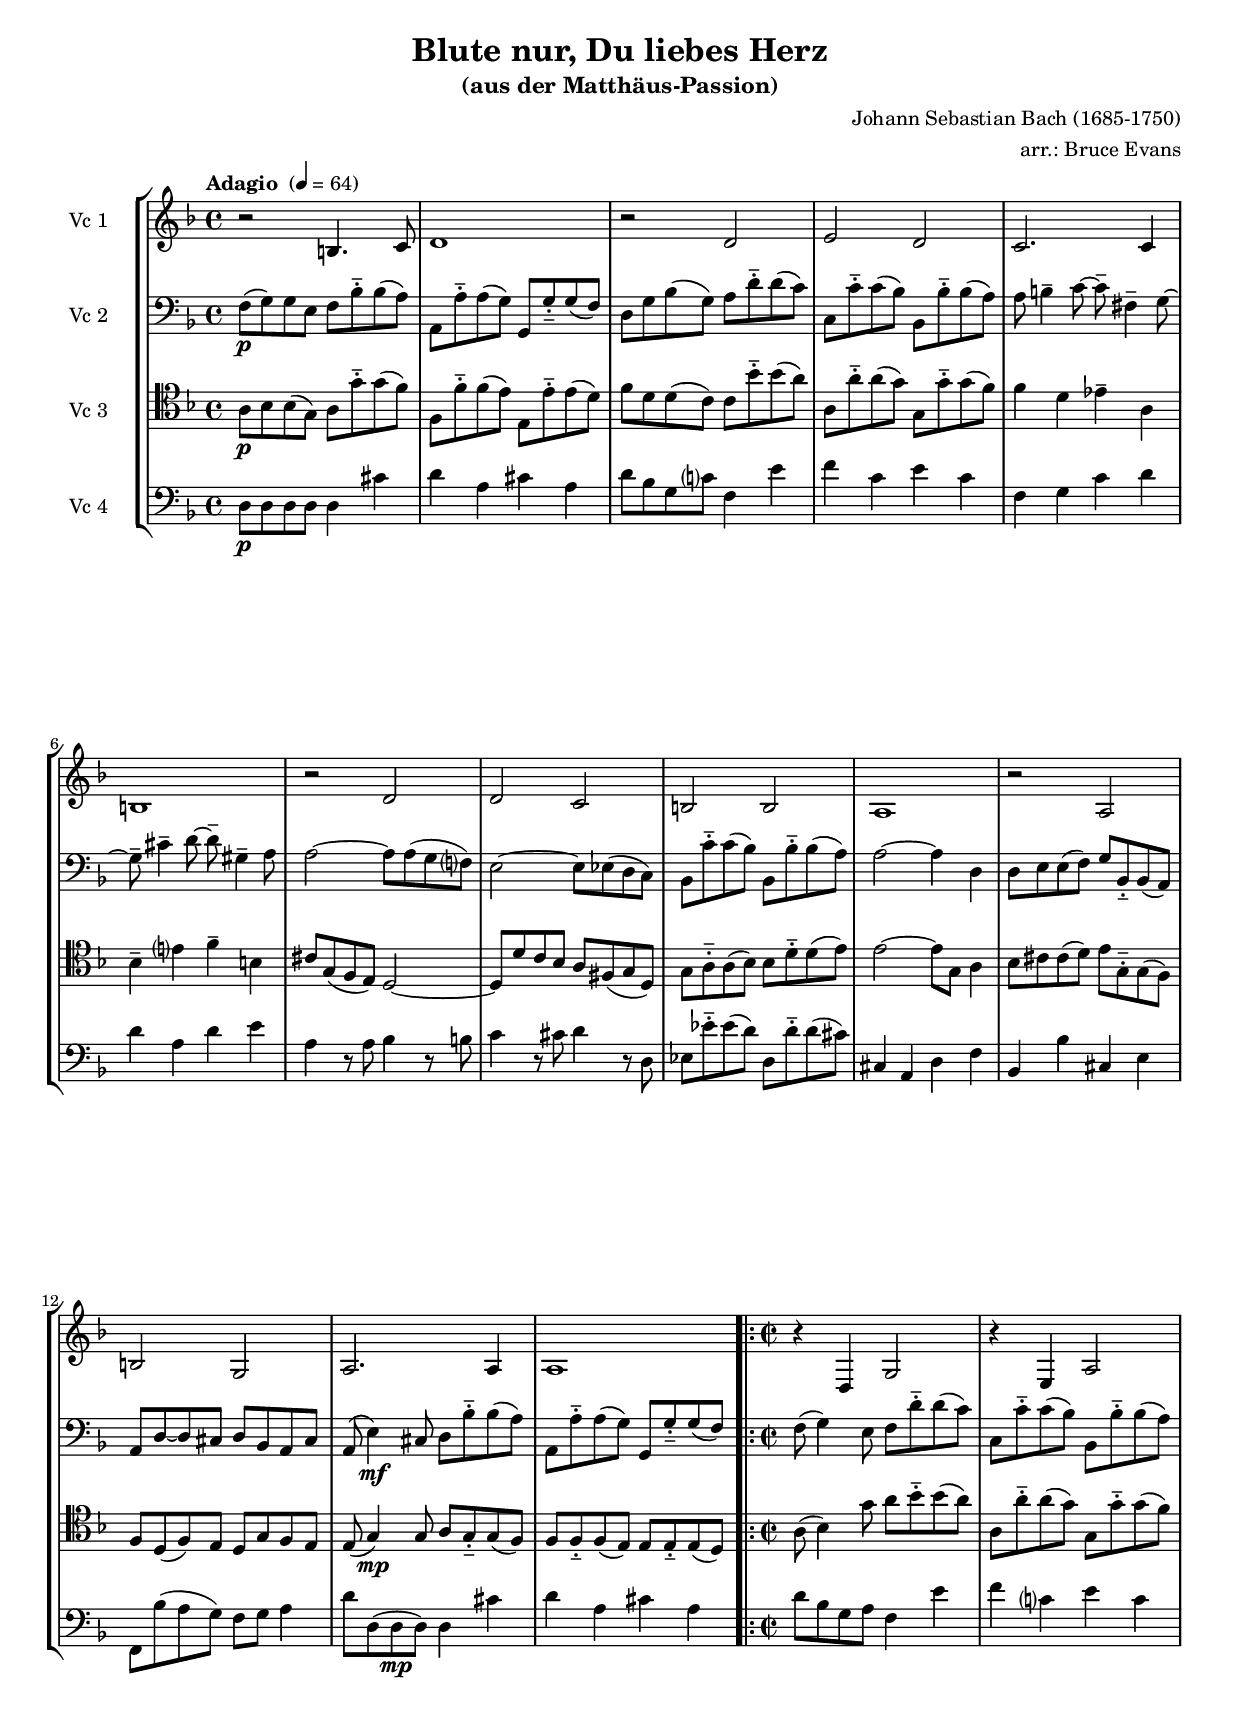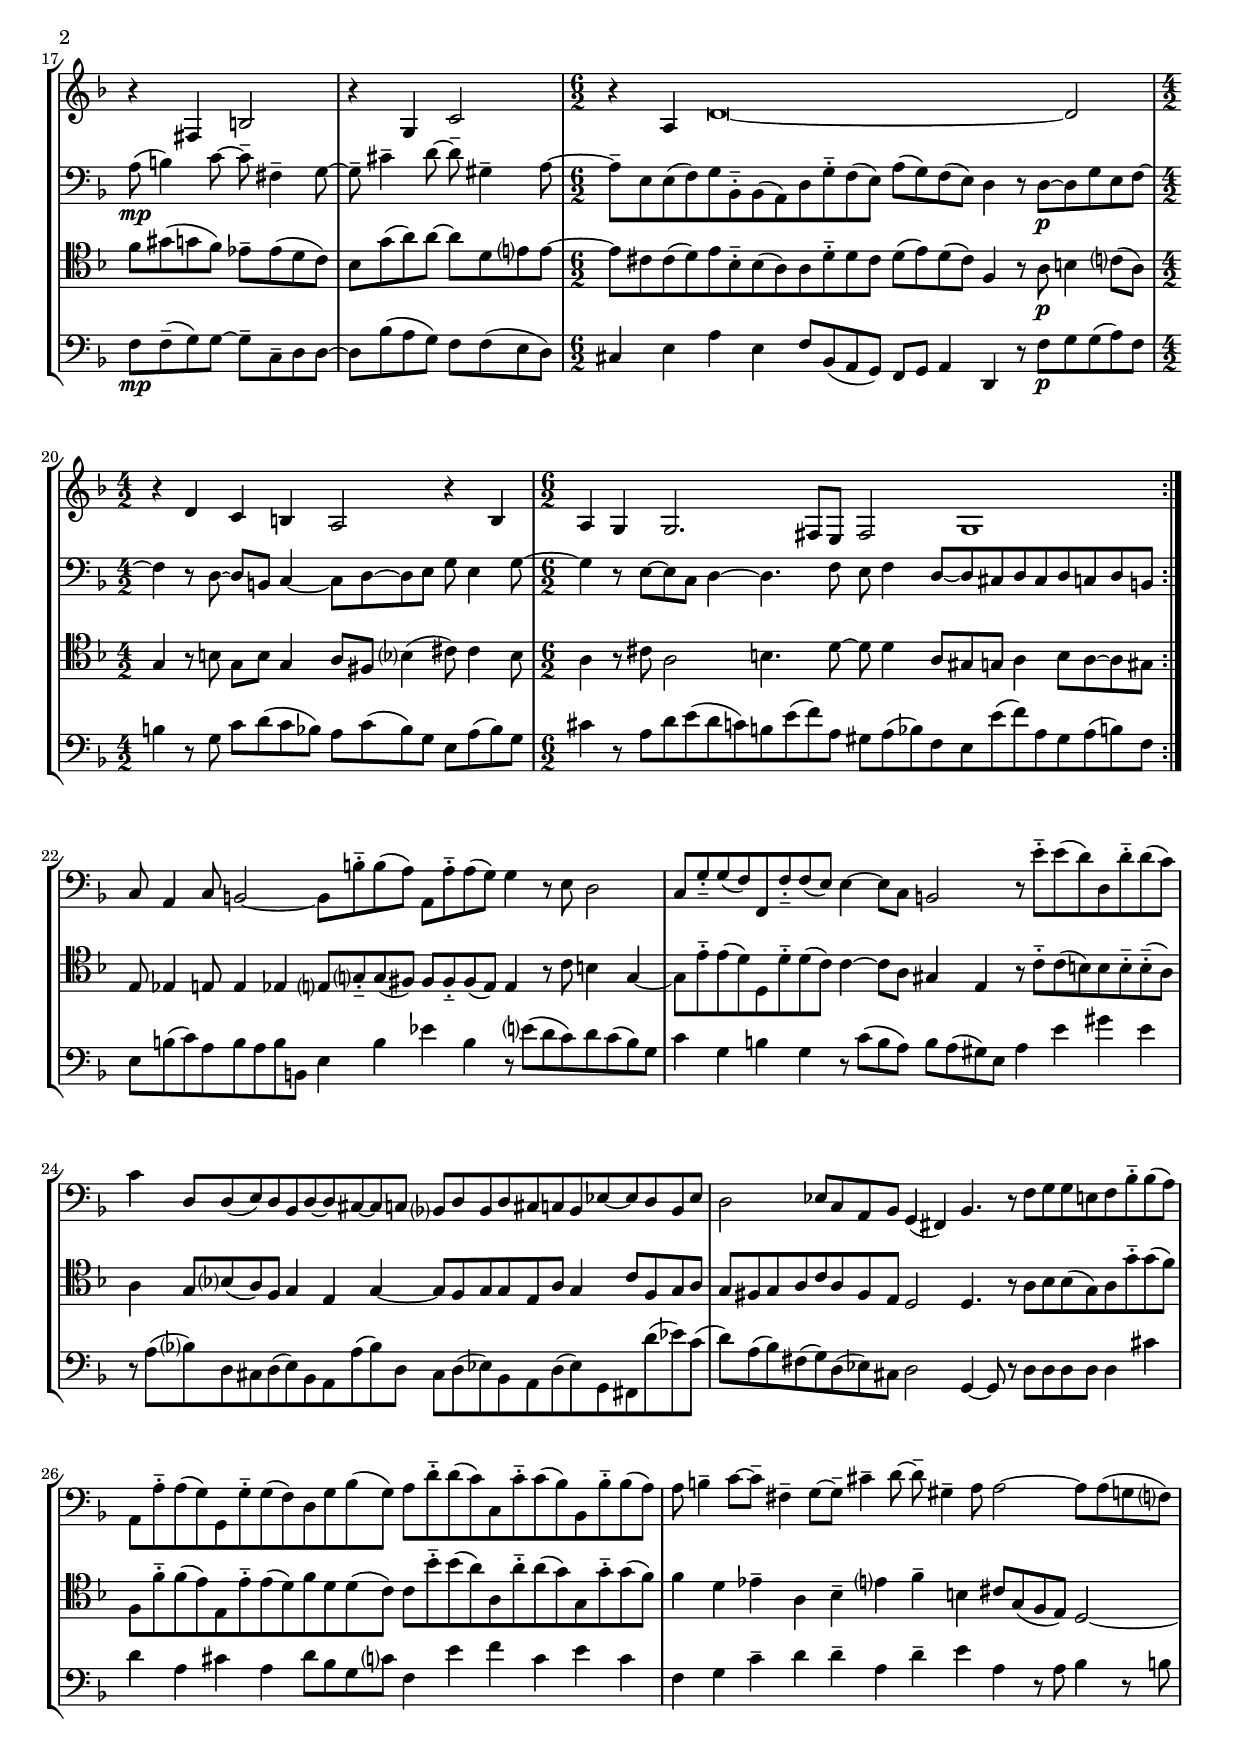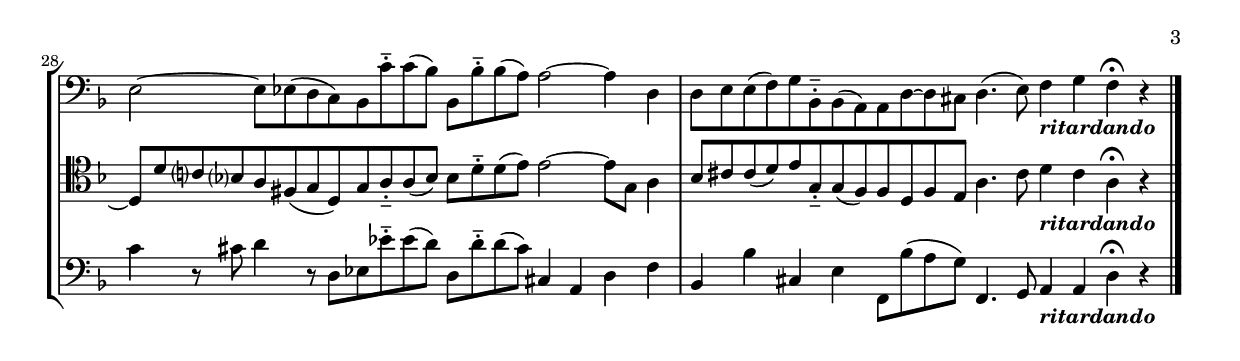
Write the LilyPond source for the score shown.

\version "2.12.3"
\include "deutsch.ly"

#(set-global-staff-size 17.5)

\header {
  title = "Blute nur, Du liebes Herz"
  subtitle = "(aus der Matthäus-Passion)"
  composer = "Johann Sebastian Bach (1685-1750)"
  arranger = "arr.: Bruce Evans"
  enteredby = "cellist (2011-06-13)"
}

voiceconsts = {
 \key f \major
 \time 4/4
 \clef "bass"
% \clef "treble"
% \numericTimeSignature
 \compressFullBarRests
 \tempo "Adagio " 4=64
}

%minstr = "harpsichord"
%minstr = "clarinet"
%minstr = "accordion"
minstr = "bassoon"

cant = \markup \bold \italic "Cantabile"
rit  = \markup \bold \italic "ritardando"

\include "v1.ily"
vb = \relative c'' {
   \voiceconsts

   f8(\p g) g e f b---. b( a)
   a, a'---. a( g) g, g'---. g( f)
   d g b( g) a d---. d( c)
   c, c'---. c( b) b, b'---. b( a)

   a h4-- c8~ c-- fis,4-- g8~
   g-- cis4-- d8~ d-- gis,4-- a8
   a2~ a8 a( g f?)
   e2~ e8 es( d c)
   b c'---. c( b) b, b'---. b( a)

   a2~ a4 d,
   d8 e e( f) g b,---. b( a)
   a d~ d cis d b a cis
   a( e'4)\mf cis8 d b'---. b( a)
   a, a'---. a( g) g, g'---. g( f)

   f( g4) e8 f d'---. d( c)
   c, c'---. c( b) b, b'---. b( a)
   a(\mp h4) c8~ c-- fis,4-- g8~
   g-- cis4-- d8~ d-- gis,4-- a8~
   a-- e e( f) g b,---. b( a)

   d g---. f( e) a( g) f( e)
   d4 r8 d~\p d g e f~
   f4 r8 d~ d h c4~
   c8 d~ d e g e4 g8~
   g4 r8 e~ e c d4~

   d4. f8 e f4 d8~
   d cis d cis d c d h
   c a4 c8 h2~
   h8 h'---. h( a) a, a'---. a( g)
   g4 r8 e d2

   c8 g'---. g( f) f, f'---. f( e)
   e4~ e8 c h2
   r8 e'---. e( d) d, d'---. d( c)
   c4 d,8 d( e) d b d~
   d cis~ cis c b? d b d

   cis c b es~ es d b es
   d2 es8 c a b
   g4( fis) b4. r8
   f' g g e f b---. b( a)
   a, a'---. a( g) g, g'---. g( f)

   d g b( g) a d---. d( c)
   c, c'---. c( b) b, b'---. b( a)
   a h4-- c8~ c-- fis,4-- g8~
   g-- cis4-- d8~ d-- gis,4-- a8
   a2~ a8 a( g f?)

   e2~ e8 es( d c)
   b c'---. c( b) b, b'---. b( a)
   a2~ a4 d,
   d8 e e( f) g b,---. b( a)
   a d~ d cis d4.( e8)
   f4_\rit g f\fermata r \bar "|."
}

vc = \relative c'' {
   \voiceconsts
   \clef "tenor"

   a8\p b b( g) a g'---. g( f)
   f, f'---. f( e) e, e'---. e( d)
   f d d( c) c b'---. b( a)
   a, a'---. a( g) g, g'---. g( f)
   f4 d es-- a,

   b-- e? f-- h,
   cis8 g( f e) d2~
   d8 d' c b a fis( g d)
   g a---. a( b) b d---. d( e)
   e2~ e8 g, a4

   b8 cis cis( d) e g,---. g( f)
   f d( f) e d g f e
   e( g4)\mp g8 a g---. g( f)
   f f---. f( e) e e---. e( d)
   a'( b4) g'8 a b---. b( a)

   a, a'---. a( g) g, g'---. g( f)
   f gis( g f) es-- es( d c)
   b g'( a) a~ a d, e? e~
   e cis cis( d) e b---. b( a)

   a d---. d cis d( e) d( cis)
   f,4 r8 a\p h4 c?8( a)
   g4 r8 h g h g4
   a8 fis b?4( cis8) cis4 b8
   a4 r8 cis a2

   h4. d8~ d d4 a8
   gis g a4 h8 a~ a gis
   e es4 e8 e4 es
   e?8 g?---. g( fis) fis fis---. fis( e)
   e4 r8 c' h4 g~

   g8 e'---. e( d) d, d'---. d( c)
   c4~ c8 a gis4 e
   r8 c'---. c( h) h h---. h(---. a)
   a4 g8 b?( a) f g4
   e g~ g8 f g g

   e a g4 c8 f, g a
   g fis g a c a fis e
   d2 d4. r8
   a' b b( g) a g'---. g( f)
   f, f'---. f( e) e, e'---. e( d)

   f d d( c) c b'---. b( a)
   a, a'---. a( g) g, g'---. g( f)
   f4 d es-- a,
   b-- e? f-- h,
   cis8 g( f e) d2~
   d8 d' c? b? a fis( g d)

   g a---. a( b) b d---. d( e)
   e2~ e8 g, a4
   b8 cis cis( d) e g,---. g( f)
   f d f e a4. cis8
   d4_\rit cis a\fermata r \bar "|."
}

vd = \relative c'' {
   \voiceconsts

   d8\p d d d d4 cis'
   d a cis a
   d8 b g c? f,4 e'
   f c e c
   f, g c d
   d a d e

   a, r8 a b4 r8 h
   c4 r8 cis d4 r8 d,
   es es'---. es( d) d, d'---. d( cis)
   cis,4 a d f
   b, b' cis, e

   f,8 b'( a g) f g a4
   d8 d,( d\mp d) d4 cis'
   d a cis a
   d8 b g a f4 e'
   f c? e c

   f,8\mp f--( g) g~ g-- c,-- d d~
   d b'( a g) f f( e d)
   cis4 e a e
   f8 b,( a g) f g a4
   d, r8 f'\p g g( a) f

   h4 r8 g c d( c b)
   a c( b) g e a( b) g
   cis4 r8 a d e( d c)
   h e( f) a, gis a( b) f
   e e'( f) a, gis a( h) f

   e h'( c) a h a h h,
   e4 h' es h
   r8 e?( d c) d c( h) g
   c4 g h g
   r8 c( h a) h a( gis) e
   a4 e' gis e

   r8 a,( b?) d, cis d( e) b
   a a'( b) d, cis d( es) b
   a d( es) g, fis d''( es) c(
   d) a( b) fis( g) d( es) cis
   d2 g,4~ g8 r

   d' d d d d4 cis'
   d a cis a
   d8 b g c? f,4 e'
   f c e c
   f, g c-- d
   d-- a d-- e
   a, r8 a b4 r8 h

   c4 r8 cis d4 r8 d,
   es es'---. es( d) d, d'---. d( cis)
   cis,4 a d f
   b, b' cis, e
   f,8 b'( a g) f,4. g8
   a4_\rit a d\fermata r \bar "|."
}


\book {
  \score {
    \new StaffGroup <<
      \new Staff {
	\set Staff.midiInstrument = \minstr
	\set Staff.instrumentName = #"Vc 1"
	\transpose f f, { \va }
      }

      \new Staff {
	\set Staff.midiInstrument = \minstr
	\set Staff.instrumentName = #"Vc 2"
	\transpose f f,, { \vb }
      }

      \new Staff {
	\set Staff.midiInstrument = \minstr
	\set Staff.instrumentName = #"Vc 3"
	\transpose f f, { \vc }
      }

      \new Staff {
	\set Staff.midiInstrument = \minstr
	\set Staff.instrumentName = #"Vc 4"
	\transpose f f,, { \vd }
      }
    >>

    \layout {}

    \midi {
      \context {
	\Score
	tempoWholesPerMinute = #(ly:make-moment 64 4)
      }
    }
  }
}
